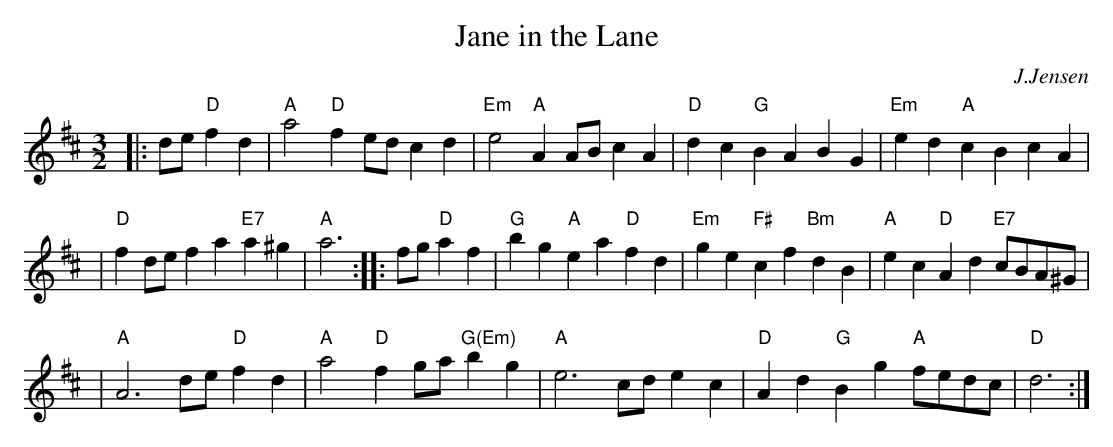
X:1
T: Jane in the Lane
C: J.Jensen
M: 3/2
L: 1/8
K: D
|: de "D"f2d2 \
| "A"a4 "D"f2ed c2d2 | "Em"e4 "A"A2AB c2A2 \
| "D"d2c2 "G"B2A2 B2G2 | "Em"e2d2 "A"c2B2 c2A2 |
| "D"f2de f2a2 "E7"a2^g2 | "A"a6 :: fg "D"a2f2 \
| "G"b2g2 "A"e2a2 "D"f2d2 | "Em"g2e2 "F#"c2f2 "Bm"d2B2 \
| "A"e2c2 "D"A2d2 "E7"cBA^G |
| "A"A6 de "D"f2d2 \
| "A"a4 "D"f2ga "G(Em)"b2g2 | "A"e6 cd e2c2 \
| "D"A2d2 "G"B2g2 "A"fedc | "D"d6 :|
